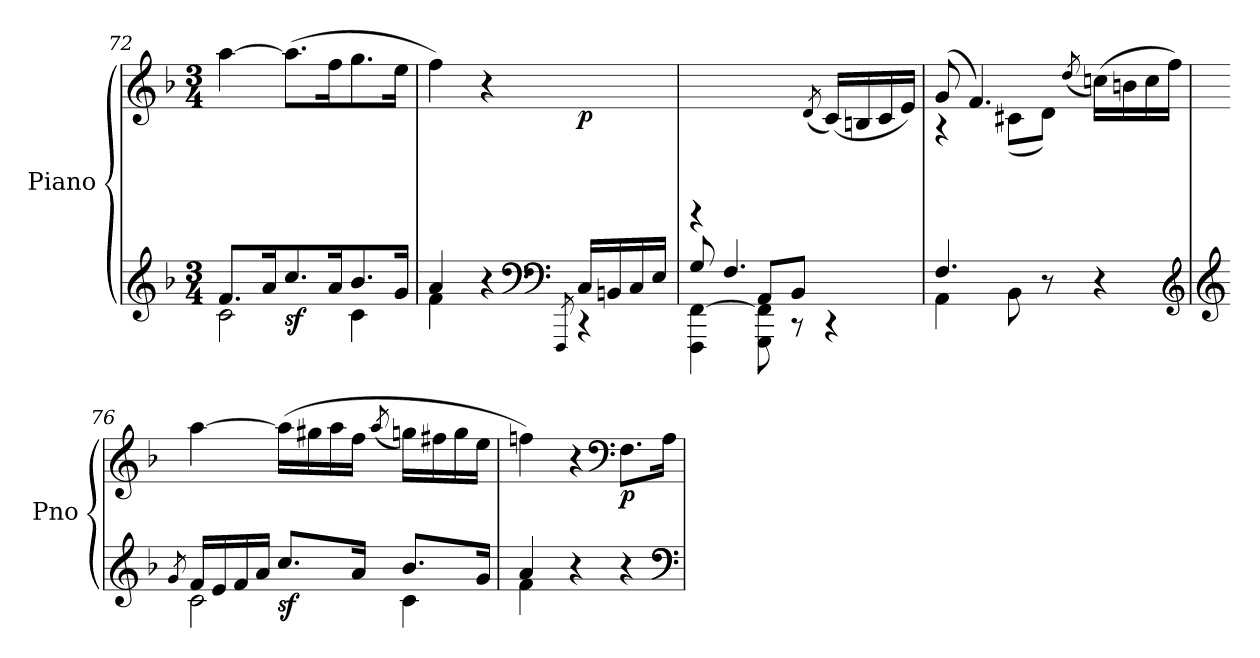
**kern	**kern	**dynam
*part1	*part1	*part1
*staff2	*staff1	*staff1/2
*I"Piano	*	*
*I'Pno	*	*
*clefG2	*clefG2	*
*k[b-]	*k[b-]	*
*F:	*F:	*
*M3/4	*M3/4	*
=72	=72	=72
*^	*	*
8.f/L	2c\	[4aa\	.
16a/K	.	.	.
!	!	!	!LO:DY:b=2
8.cc/	.	(8.aa\L]	sf
16a/K	.	16ff\K	.
8.b-/	4c\	8.gg\	.
16g/Jk	.	16ee\Jk	.
!!LO:LB:g=z
=73	=73	=73	=73
*	*^	*	*
2ryy	4a/	4f\	4ff\)	.
.	4r	2ryy	4r	.
8qD/	.	.	.	.
*clefF4	*	*	*	*
!	!	!	!	!LO:DY:b
16C/LL	4rCC	.	4ryy	p
16BBn/	.	.	.	.
16C/	.	.	.	.
16E/JJ	.	.	.	.
=74	=74	=74	=74	=74
*	*	*	*^	*
8G/	4ryy	4FFF\ [4FF\	2ryy	4rFFF	.
4.F/	.	.	.	.	.
.	8AA/L	8GGG\ 8FF\]	.	2ryy	.
.	8BB-/J	8rCC	.	.	.
.	.	.	(8qd/	.	.
4ryy	4ryy	4rCC	(16c/LL)	.	.
.	.	.	16Bn/	.	.
.	.	.	16c/	.	.
.	.	.	16e/JJ)	.	.
*	*v	*v	*	*	*
=75	=75	=75	=75	=75
4.F/	4AA\	(8g/	4rA	.
.	.	4.f/)	.	.
.	8BB-\	.	(8c#X\L	.
8r	4.ryy	.	8d\J)	.
.	.	(8qdd/	.	.
4r	.	(16ccn\LL)	4ryy	.
.	.	16bn\	.	.
.	.	16cc\	.	.
.	.	16ff\JJ)	.	.
*	*	*v	*v	*
*clefG2	*	*	*
!!LO:LB:g=z
=76	=76	=76	=76
*clefG2	*	*	*
8qg/	.	.	.
16f/LL	2c\	[4aa\	.
16e/	.	.	.
16f/	.	.	.
16a/JJ	.	.	.
!	!	!	!LO:DY:b=2
8.cc/L	.	(16aa\LL]	sf
.	.	16gg#X\	.
.	.	16aa\	.
16a/Jk	.	16ff\JJ	.
.	.	(8qaa/	.
8.b-/L	4c\	16ggn\LL)	.
.	.	16ff#X\	.
.	.	16gg\	.
16g/Jk	.	16ee\JJ	.
=77	=77	=77	=77
4a/	4f\	4ffn\)	.
4r	2ryy	4r	.
*	*	*clefF4	*
!	!	!	!LO:DY:b
4r	.	8.F\L	p
.	.	16A\Jk	.
*v	*v	*	*
*clefF4	*	*
=	=	=
*-	*-	*-
